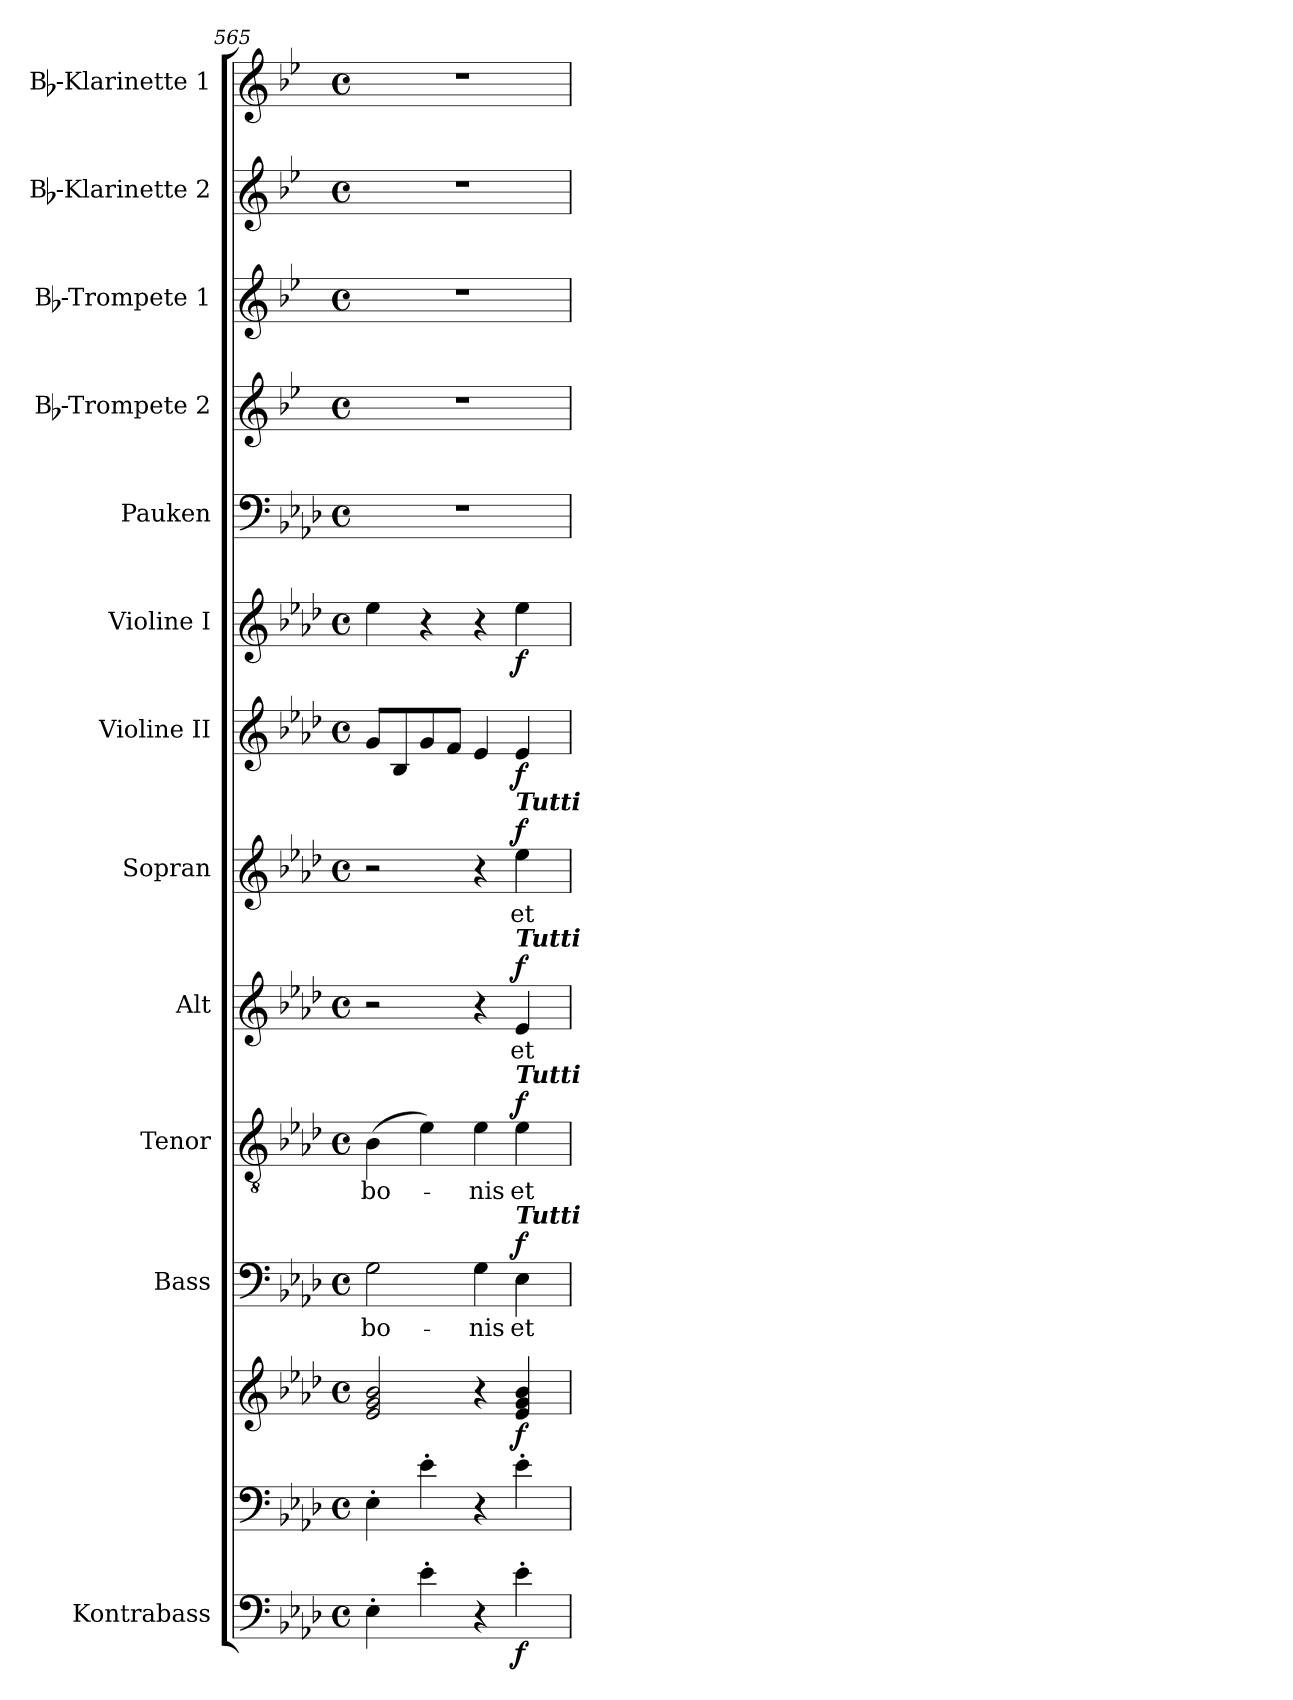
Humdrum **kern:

**kern	**dynam	**kern	**kern	**dynam	**kern	**text	**dynam	**kern	**text	**dynam	**kern	**text	**dynam	**kern	**text	**dynam	**kern	**dynam	**kern	**dynam	**kern	**kern	**kern	**kern	**kern
*part13	*part13	*part12	*part12	*part12	*part11	*part11	*part11	*part10	*part10	*part10	*part9	*part9	*part9	*part8	*part8	*part8	*part7	*part7	*part6	*part6	*part5	*part4	*part3	*part2	*part1
*staff14	*staff14	*staff13	*staff12	*staff12/13	*staff11	*staff11	*staff11	*staff10	*staff10	*staff10	*staff9	*staff9	*staff9	*staff8	*staff8	*staff8	*staff7	*staff7	*staff6	*staff6	*staff5	*staff4	*staff3	*staff2	*staff1
*I"Kontrabass	*	*	*	*	*I"Bass	*	*	*I"Tenor	*	*	*I"Alt	*	*	*I"Sopran	*	*	*I"Violine II	*	*I"Violine I	*	*I"Pauken	*I"Bb-Trompete 2	*I"Bb-Trompete 1	*I"Bb-Klarinette 2	*I"Bb-Klarinette 1
*I'Kb.	*	*	*	*	*I'B.	*	*	*I'T.	*	*	*I'A.	*	*	*I'S.	*	*	*I'Vl. II	*	*I'Vl. I	*	*I'Pk.	*I'Bb Trp. 2	*I'Bb Trp. 1	*I'Bb Kl. 2	*I'Bb Kl. 1
*clefF4	*	*clefF4	*clefG2	*	*clefF4	*	*	*clefGv2	*	*	*clefG2	*	*	*clefG2	*	*	*clefG2	*	*clefG2	*	*clefF4	*clefG2	*clefG2	*clefG2	*clefG2
*ITrd7c12	*	*	*	*	*	*	*	*	*	*	*	*	*	*	*	*	*	*	*	*	*	*ITrd1c2	*ITrd1c2	*ITrd1c2	*ITrd1c2
*k[b-e-a-d-]	*	*k[b-e-a-d-]	*k[b-e-a-d-]	*	*k[b-e-a-d-]	*	*	*k[b-e-a-d-]	*	*	*k[b-e-a-d-]	*	*	*k[b-e-a-d-]	*	*	*k[b-e-a-d-]	*	*k[b-e-a-d-]	*	*k[b-e-a-d-]	*k[b-e-a-d-]	*k[b-e-a-d-]	*k[b-e-a-d-]	*k[b-e-a-d-]
*A-:	*	*A-:	*A-:	*	*A-:	*	*	*A-:	*	*	*A-:	*	*	*A-:	*	*	*A-:	*	*A-:	*	*A-:	*A-:	*A-:	*A-:	*A-:
*M4/4	*	*M4/4	*M4/4	*	*M4/4	*	*	*M4/4	*	*	*M4/4	*	*	*M4/4	*	*	*M4/4	*	*M4/4	*	*M4/4	*M4/4	*M4/4	*M4/4	*M4/4
*met(c)	*	*met(c)	*met(c)	*	*met(c)	*	*	*met(c)	*	*	*met(c)	*	*	*met(c)	*	*	*met(c)	*	*met(c)	*	*met(c)	*met(c)	*met(c)	*met(c)	*met(c)
=565	=565	=565	=565	=565	=565	=565	=565	=565	=565	=565	=565	=565	=565	=565	=565	=565	=565	=565	=565	=565	=565	=565	=565	=565	=565
!	!	!	!	!	!	!LO:LY:b	!	!	!LO:LY:b	!	!	!	!	!	!	!	!	!	!	!	!	!	!	!	!
4EE-'>\	.	4E-'>\	2e-/ 2g/ 2b-/	.	2G\	bo-	.	(>4B-\	bo-	.	2r	.	.	2r	.	.	8g/L	.	4ee-\	.	1r	1r	1r	1r	1r
.	.	.	.	.	.	.	.	.	.	.	.	.	.	.	.	.	8B-/	.	.	.	.	.	.	.	.
4E-'>\	.	4e-'>\	.	.	.	.	.	4e-\)	.	.	.	.	.	.	.	.	8g/	.	4r	.	.	.	.	.	.
.	.	.	.	.	.	.	.	.	.	.	.	.	.	.	.	.	8f/J	.	.	.	.	.	.	.	.
!	!	!	!	!	!	!LO:LY:b	!	!	!LO:LY:b	!	!	!	!	!	!	!	!	!	!	!	!	!	!	!	!
4r	.	4r	4r	.	4G\	-nis	.	4e-\	-nis	.	4r	.	.	4r	.	.	4e-/	.	4r	.	.	.	.	.	.
!	!	!	!	!	!	!	!	!	!	!	!	!	!	!LO:TX:a:Bi:t=Tutti	!	!	!	!	!	!	!	!	!	!	!
!	!	!	!	!	!	!	!	!	!	!	!LO:TX:a:Bi:t=Tutti	!	!	!	!	!	!	!	!	!	!	!	!	!	!
!	!	!	!	!	!	!	!	!LO:TX:a:Bi:t=Tutti	!	!	!	!	!	!	!	!	!	!	!	!	!	!	!	!	!
!	!	!	!	!	!LO:TX:a:Bi:t=Tutti	!	!	!	!	!	!	!	!	!	!	!	!	!	!	!	!	!	!	!	!
!	!LO:DY:b	!	!	!LO:DY:b	!	!LO:LY:b	!LO:DY:a	!	!LO:LY:b	!LO:DY:a	!	!LO:LY:b	!LO:DY:a	!	!LO:LY:b	!LO:DY:a	!	!LO:DY:b	!	!LO:DY:b	!	!	!	!	!
4E-'>\	f	4e-'>\	4e-/ 4g/ 4b-/	f	4E-\	et	f	4e-\	et	f	4e-/	et	f	4ee-\	et	f	4e-/	f	4ee-\	f	.	.	.	.	.
=	=	=	=	=	=	=	=	=	=	=	=	=	=	=	=	=	=	=	=	=	=	=	=	=	=
*-	*-	*-	*-	*-	*-	*-	*-	*-	*-	*-	*-	*-	*-	*-	*-	*-	*-	*-	*-	*-	*-	*-	*-	*-	*-
